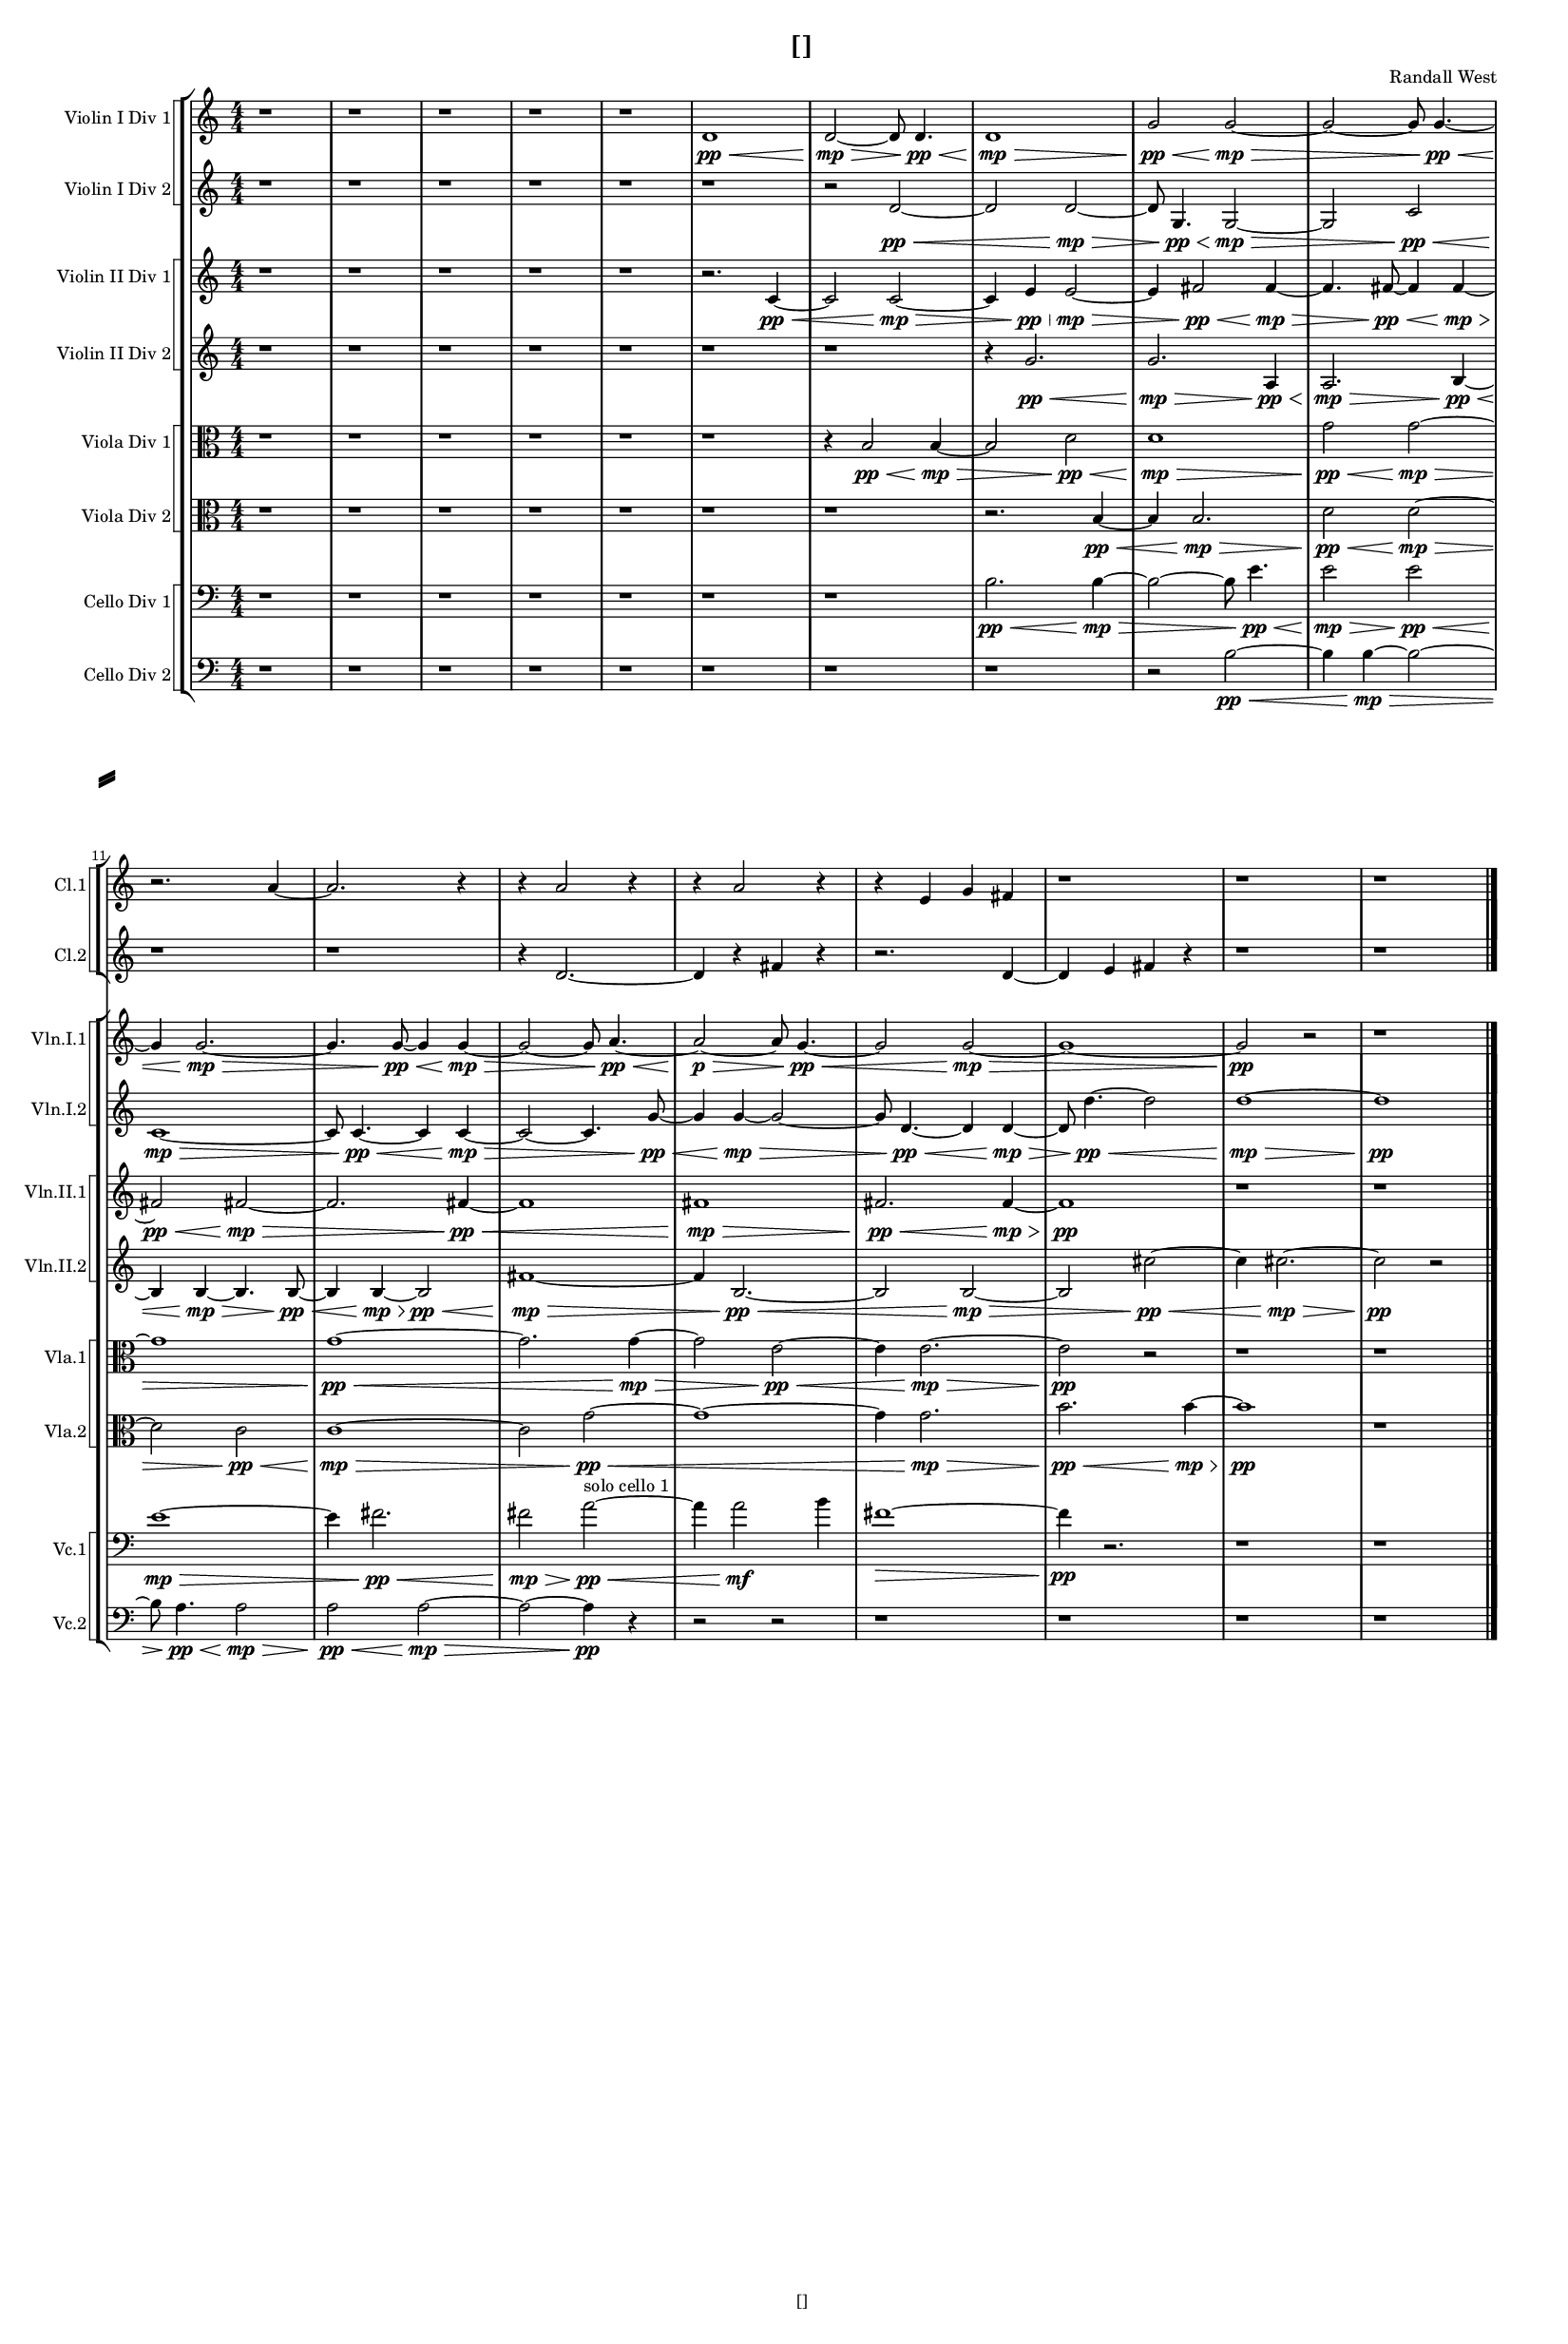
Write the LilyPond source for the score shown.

% 2016-09-04 01:27

\version "2.18.2"
\language "english"

#(set-global-staff-size 16)

\header {
    composer = \markup { "Randall West" }
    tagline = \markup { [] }
    title = \markup { [] }
}

\layout {
    \context {
        \Staff \RemoveEmptyStaves
        \override VerticalAxisGroup.remove-first = ##t
    }
    \context {
        \RhythmicStaff \RemoveEmptyStaves
        \override VerticalAxisGroup.remove-first = ##t
    }
    \context {
        \Staff \RemoveEmptyStaves
        \override VerticalAxisGroup.remove-first = ##t
    }
    \context {
        \RhythmicStaff \RemoveEmptyStaves
        \override VerticalAxisGroup.remove-first = ##t
    }
}

\paper {
    bottom-margin = 0.5\in
    left-margin = 0.75\in
    paper-height = 17\in
    paper-width = 11\in
    right-margin = 0.5\in
    system-separator-markup = \slashSeparator
    system-system-spacing = #'((basic-distance . 0) (minimum-distance . 0) (padding . 20) (stretchability . 0))
    top-margin = 0.5\in
}

\score {
    \new Score <<
        \new StaffGroup <<
            \new StaffGroup \with {
                systemStartDelimiter = #'SystemStartSquare
            } <<
                \new Staff {
                    \set Staff.instrumentName = \markup { "Flute 1" }
                    \set Staff.shortInstrumentName = \markup { Fl.1 }
                    {
                        \numericTimeSignature
                        \time 4/4
                        \bar "||"
                        \accidentalStyle modern-cautionary
                        R1 * 18
                    }
                }
                \new Staff {
                    \set Staff.instrumentName = \markup { "Flute 2" }
                    \set Staff.shortInstrumentName = \markup { Fl.2 }
                    {
                        \numericTimeSignature
                        \time 4/4
                        \bar "||"
                        \accidentalStyle modern-cautionary
                        R1 * 18
                    }
                }
                \new Staff {
                    \set Staff.instrumentName = \markup { "Flute 3" }
                    \set Staff.shortInstrumentName = \markup { Fl.3 }
                    {
                        \numericTimeSignature
                        \time 4/4
                        \bar "||"
                        \accidentalStyle modern-cautionary
                        R1 * 18
                    }
                }
            >>
            \new StaffGroup \with {
                systemStartDelimiter = #'SystemStartSquare
            } <<
                \new Staff {
                    \set Staff.instrumentName = \markup { "Oboe 1" }
                    \set Staff.shortInstrumentName = \markup { Ob.1 }
                    {
                        \numericTimeSignature
                        \time 4/4
                        \bar "||"
                        \accidentalStyle modern-cautionary
                        R1 * 18
                    }
                }
                \new Staff {
                    \set Staff.instrumentName = \markup { "Oboe 2" }
                    \set Staff.shortInstrumentName = \markup { Ob.2 }
                    {
                        \numericTimeSignature
                        \time 4/4
                        \bar "||"
                        \accidentalStyle modern-cautionary
                        R1 * 18
                    }
                }
            >>
            \new StaffGroup \with {
                systemStartDelimiter = #'SystemStartSquare
            } <<
                \new Staff {
                    \set Staff.instrumentName = \markup { "Clarinet 1" }
                    \set Staff.shortInstrumentName = \markup { Cl.1 }
                    {
                        \numericTimeSignature
                        \time 4/4
                        \bar "||"
                        \accidentalStyle modern-cautionary
                        r1
                        r1
                        r1
                        r1
                        r1
                        r1
                        r1
                        r1
                        r1
                        r1
                        r2.
                        a'4 ~
                        a'2.
                        r4
                        r4
                        a'2
                        r4
                        r4
                        a'2
                        r4
                        r4
                        e'4
                        g'4
                        fs'4
                        r1
                        r1
                        r1
                    }
                }
                \new Staff {
                    \set Staff.instrumentName = \markup { "Clarinet 2" }
                    \set Staff.shortInstrumentName = \markup { Cl.2 }
                    {
                        \numericTimeSignature
                        \time 4/4
                        \bar "||"
                        \accidentalStyle modern-cautionary
                        r1
                        r1
                        r1
                        r1
                        r1
                        r1
                        r1
                        r1
                        r1
                        r1
                        r1
                        r1
                        r4
                        d'2. ~
                        d'4
                        r4
                        fs'4
                        r4
                        r2.
                        d'4 ~
                        d'4
                        e'4
                        fs'4
                        r4
                        r1
                        r1
                    }
                }
            >>
            \new StaffGroup \with {
                systemStartDelimiter = #'SystemStartSquare
            } <<
                \new Staff {
                    \clef "bass"
                    \set Staff.instrumentName = \markup { "Bassoon 1" }
                    \set Staff.shortInstrumentName = \markup { Bsn.1 }
                    {
                        \numericTimeSignature
                        \time 4/4
                        \bar "||"
                        \accidentalStyle modern-cautionary
                        R1 * 18
                    }
                }
                \new Staff {
                    \clef "bass"
                    \set Staff.instrumentName = \markup { "Bassoon 2" }
                    \set Staff.shortInstrumentName = \markup { Bsn.2 }
                    {
                        \numericTimeSignature
                        \time 4/4
                        \bar "||"
                        \accidentalStyle modern-cautionary
                        R1 * 18
                    }
                }
            >>
        >>
        \new StaffGroup <<
            \new StaffGroup \with {
                systemStartDelimiter = #'SystemStartSquare
            } <<
                \new Staff {
                    \set Staff.instrumentName = \markup { "Horn in F 1" }
                    \set Staff.shortInstrumentName = \markup { Hn.1 }
                    {
                        \numericTimeSignature
                        \time 4/4
                        \bar "||"
                        \accidentalStyle modern-cautionary
                        R1 * 18
                    }
                }
                \new Staff {
                    \set Staff.instrumentName = \markup { "Horn in F 2" }
                    \set Staff.shortInstrumentName = \markup { Hn.2 }
                    {
                        \numericTimeSignature
                        \time 4/4
                        \bar "||"
                        \accidentalStyle modern-cautionary
                        R1 * 18
                    }
                }
            >>
            \new StaffGroup \with {
                systemStartDelimiter = #'SystemStartSquare
            } <<
                \new Staff {
                    \set Staff.instrumentName = \markup { "Trumpet in C 1" }
                    \set Staff.shortInstrumentName = \markup { Tpt.1 }
                    {
                        \numericTimeSignature
                        \time 4/4
                        \bar "||"
                        \accidentalStyle modern-cautionary
                        R1 * 18
                    }
                }
                \new Staff {
                    \set Staff.instrumentName = \markup { "Trumpet in C 2" }
                    \set Staff.shortInstrumentName = \markup { Tpt.2 }
                    {
                        \numericTimeSignature
                        \time 4/4
                        \bar "||"
                        \accidentalStyle modern-cautionary
                        R1 * 18
                    }
                }
            >>
            \new StaffGroup \with {
                systemStartDelimiter = #'SystemStartSquare
            } <<
                \new Staff {
                    \clef "bass"
                    \set Staff.instrumentName = \markup { "Tenor Trombone 1" }
                    \set Staff.shortInstrumentName = \markup { Tbn.1 }
                    {
                        \numericTimeSignature
                        \time 4/4
                        \bar "||"
                        \accidentalStyle modern-cautionary
                        R1 * 18
                    }
                }
                \new Staff {
                    \clef "bass"
                    \set Staff.instrumentName = \markup { "Tenor Trombone 2" }
                    \set Staff.shortInstrumentName = \markup { Tbn.2 }
                    {
                        \numericTimeSignature
                        \time 4/4
                        \bar "||"
                        \accidentalStyle modern-cautionary
                        R1 * 18
                    }
                }
            >>
            \new Staff {
                \clef "bass"
                \set Staff.instrumentName = \markup { Tuba }
                \set Staff.shortInstrumentName = \markup { Tba }
                {
                    \numericTimeSignature
                    \time 4/4
                    \bar "||"
                    \accidentalStyle modern-cautionary
                    R1 * 18
                }
            }
        >>
        \new StaffGroup <<
            \new RhythmicStaff {
                \clef "percussion"
                \set Staff.instrumentName = \markup { "Percussion 1" }
                \set Staff.shortInstrumentName = \markup { Perc.1 }
                {
                    \numericTimeSignature
                    \time 4/4
                    \bar "||"
                    \accidentalStyle modern-cautionary
                    R1 * 18
                }
            }
            \new RhythmicStaff {
                \clef "percussion"
                \set Staff.instrumentName = \markup { "Percussion 2" }
                \set Staff.shortInstrumentName = \markup { Perc.2 }
                {
                    \numericTimeSignature
                    \time 4/4
                    \bar "||"
                    \accidentalStyle modern-cautionary
                    R1 * 18
                }
            }
        >>
        \new StaffGroup <<
            \new StaffGroup \with {
                systemStartDelimiter = #'SystemStartSquare
            } <<
                \new Staff {
                    \set Staff.instrumentName = \markup { "Violin I Div 1" }
                    \set Staff.shortInstrumentName = \markup { Vln.I.1 }
                    {
                        \numericTimeSignature
                        \time 4/4
                        \bar "||"
                        \accidentalStyle modern-cautionary
                        r1
                        r1
                        r1
                        r1
                        r1
                        d'1 \pp \<
                        d'2 \mp ~ \>
                        d'8
                        d'4. \pp \<
                        d'1 \mp \>
                        g'2 \pp \<
                        g'2 \mp ~ \>
                        g'2 ~
                        g'8
                        g'4. \pp ~ \<
                        g'4
                        g'2. \mp ~ \>
                        g'4.
                        g'8 \pp ~ \<
                        g'4
                        g'4 \mp ~ \>
                        g'2 ~
                        g'8
                        a'4. \pp ~ \<
                        a'2 \p ~ \>
                        a'8
                        g'4. \pp ~ \<
                        g'2
                        g'2 \mp ~ \>
                        g'1 ~
                        g'2 \pp
                        r2
                        r1
                    }
                }
                \new Staff {
                    \set Staff.instrumentName = \markup { "Violin I Div 2" }
                    \set Staff.shortInstrumentName = \markup { Vln.I.2 }
                    {
                        \numericTimeSignature
                        \time 4/4
                        \bar "||"
                        \accidentalStyle modern-cautionary
                        r1
                        r1
                        r1
                        r1
                        r1
                        r1
                        r2
                        d'2 \pp ~ \<
                        d'2
                        d'2 \mp ~ \>
                        d'8
                        g4. \pp \<
                        g2 \mp ~ \>
                        g2
                        c'2 \pp \<
                        c'1 \mp ~ \>
                        c'8
                        c'4. \pp ~ \<
                        c'4
                        c'4 \mp ~ \>
                        c'2 ~
                        c'4.
                        g'8 \pp ~ \<
                        g'4
                        g'4 \mp ~ \>
                        g'2 ~
                        g'8
                        d'4. \pp ~ \<
                        d'4
                        d'4 \mp ~ \>
                        d'8
                        d''4. \pp ~ \<
                        d''2
                        d''1 \mp ~ \>
                        d''1 \pp
                    }
                }
            >>
            \new StaffGroup \with {
                systemStartDelimiter = #'SystemStartSquare
            } <<
                \new Staff {
                    \set Staff.instrumentName = \markup { "Violin II Div 1" }
                    \set Staff.shortInstrumentName = \markup { Vln.II.1 }
                    {
                        \numericTimeSignature
                        \time 4/4
                        \bar "||"
                        \accidentalStyle modern-cautionary
                        r1
                        r1
                        r1
                        r1
                        r1
                        r2.
                        c'4 \pp ~ \<
                        c'2
                        c'2 \mp ~ \>
                        c'4
                        e'4 \pp \<
                        e'2 \mp ~ \>
                        e'4
                        fs'2 \pp \<
                        fs'4 \mp ~ \>
                        fs'4.
                        fs'8 \pp ~ \<
                        fs'4
                        fs'4 \mp ~ \>
                        fs'2 \pp \<
                        fs'2 \mp ~ \>
                        fs'2.
                        fs'4 \pp ~ \<
                        fs'1
                        fs'1 \mp \>
                        fs'2. \pp \<
                        fs'4 \mp ~ \>
                        fs'1 \pp
                        r1
                        r1
                    }
                }
                \new Staff {
                    \set Staff.instrumentName = \markup { "Violin II Div 2" }
                    \set Staff.shortInstrumentName = \markup { Vln.II.2 }
                    {
                        \numericTimeSignature
                        \time 4/4
                        \bar "||"
                        \accidentalStyle modern-cautionary
                        r1
                        r1
                        r1
                        r1
                        r1
                        r1
                        r1
                        r4
                        g'2. \pp \<
                        g'2. \mp \>
                        a4 \pp \<
                        a2. \mp \>
                        b4 \pp ~ \<
                        b4
                        b4 \mp ~ \>
                        b4.
                        b8 \pp ~ \<
                        b4
                        b4 \mp ~ \>
                        b2 \pp \<
                        fs'1 \mp ~ \>
                        fs'4
                        b2. \pp ~ \<
                        b2
                        b2 \mp ~ \>
                        b2
                        cs''2 \pp ~ \<
                        cs''4
                        cs''2. \mp ~ \>
                        cs''2 \pp
                        r2
                    }
                }
            >>
            \new StaffGroup \with {
                systemStartDelimiter = #'SystemStartSquare
            } <<
                \new Staff {
                    \clef "alto"
                    \set Staff.instrumentName = \markup { "Viola Div 1" }
                    \set Staff.shortInstrumentName = \markup { Vla.1 }
                    {
                        \numericTimeSignature
                        \time 4/4
                        \bar "||"
                        \accidentalStyle modern-cautionary
                        r1
                        r1
                        r1
                        r1
                        r1
                        r1
                        r4
                        b2 \pp \<
                        b4 \mp ~ \>
                        b2
                        d'2 \pp \<
                        d'1 \mp \>
                        g'2 \pp \<
                        g'2 \mp ~ \>
                        g'1
                        g'1 \pp ~ \<
                        g'2.
                        g'4 \mp ~ \>
                        g'2
                        e'2 \pp ~ \<
                        e'4
                        e'2. \mp ~ \>
                        e'2 \pp
                        r2
                        r1
                        r1
                    }
                }
                \new Staff {
                    \clef "alto"
                    \set Staff.instrumentName = \markup { "Viola Div 2" }
                    \set Staff.shortInstrumentName = \markup { Vla.2 }
                    {
                        \numericTimeSignature
                        \time 4/4
                        \bar "||"
                        \accidentalStyle modern-cautionary
                        r1
                        r1
                        r1
                        r1
                        r1
                        r1
                        r1
                        r2.
                        b4 \pp ~ \<
                        b4
                        b2. \mp \>
                        d'2 \pp \<
                        d'2 \mp ~ \>
                        d'2
                        c'2 \pp \<
                        c'1 \mp ~ \>
                        c'2
                        g'2 \pp ~ \<
                        g'1 ~
                        g'4
                        g'2. \mp \>
                        b'2. \pp \<
                        b'4 \mp ~ \>
                        b'1 \pp
                        r1
                    }
                }
            >>
            \new StaffGroup \with {
                systemStartDelimiter = #'SystemStartSquare
            } <<
                \new Staff {
                    \clef "bass"
                    \set Staff.instrumentName = \markup { "Cello Div 1" }
                    \set Staff.shortInstrumentName = \markup { Vc.1 }
                    {
                        \numericTimeSignature
                        \time 4/4
                        \bar "||"
                        \accidentalStyle modern-cautionary
                        r1
                        r1
                        r1
                        r1
                        r1
                        r1
                        r1
                        b2. \pp \<
                        b4 \mp ~ \>
                        b2 ~
                        b8
                        e'4. \pp \<
                        e'2 \mp \>
                        e'2 \pp \<
                        e'1 \mp ~ \>
                        e'4
                        fs'2. \pp \<
                        fs'2 \mp \>
                        a'2 \pp ~ \< ^ \markup { "solo cello 1" }
                        a'4
                        a'2 \mf
                        b'4
                        fs'1 ~ \>
                        fs'4 \pp
                        r2.
                        r1
                        r1
                    }
                }
                \new Staff {
                    \clef "bass"
                    \set Staff.instrumentName = \markup { "Cello Div 2" }
                    \set Staff.shortInstrumentName = \markup { Vc.2 }
                    {
                        \numericTimeSignature
                        \time 4/4
                        \bar "||"
                        \accidentalStyle modern-cautionary
                        r1
                        r1
                        r1
                        r1
                        r1
                        r1
                        r1
                        r1
                        r2
                        b2 \pp ~ \<
                        b4
                        b4 \mp ~ \>
                        b2 ~
                        b8
                        a4. \pp \<
                        a2 \mp \>
                        a2 \pp \<
                        a2 \mp ~ \>
                        a2 ~
                        a4 \pp
                        r4
                        r2
                        r2
                        r1
                        r1
                        r1
                        r1
                    }
                }
            >>
            \new Staff {
                \clef "bass"
                \set Staff.instrumentName = \markup { Bass }
                \set Staff.shortInstrumentName = \markup { Cb }
                {
                    \numericTimeSignature
                    \time 4/4
                    \bar "||"
                    \accidentalStyle modern-cautionary
                    R1 * 18
                }
            }
        >>
        \new StaffGroup <<
            \new Staff {
                \set Staff.instrumentName = \markup { "Line 1" }
                \set Staff.shortInstrumentName = \markup { 1: }
                {
                    \numericTimeSignature
                    \time 4/4
                    \bar "||"
                    \accidentalStyle modern-cautionary
                    R1 * 18
                }
            }
            \new Staff {
                \set Staff.instrumentName = \markup { "Line 2" }
                \set Staff.shortInstrumentName = \markup { 2: }
                {
                    \numericTimeSignature
                    \time 4/4
                    \bar "||"
                    \accidentalStyle modern-cautionary
                    R1 * 18
                }
            }
            \new Staff {
                \set Staff.instrumentName = \markup { "Line 3" }
                \set Staff.shortInstrumentName = \markup { 3: }
                {
                    \numericTimeSignature
                    \time 4/4
                    \bar "||"
                    \accidentalStyle modern-cautionary
                    R1 * 18
                }
            }
            \new Staff {
                \set Staff.instrumentName = \markup { "Line 4" }
                \set Staff.shortInstrumentName = \markup { 4: }
                {
                    \numericTimeSignature
                    \time 4/4
                    \bar "||"
                    \accidentalStyle modern-cautionary
                    R1 * 18
                }
            }
            \new Staff {
                \set Staff.instrumentName = \markup { "Line 5" }
                \set Staff.shortInstrumentName = \markup { 5: }
                {
                    \numericTimeSignature
                    \time 4/4
                    \bar "||"
                    \accidentalStyle modern-cautionary
                    R1 * 18
                }
            }
            \new Staff {
                \set Staff.instrumentName = \markup { "Line 6" }
                \set Staff.shortInstrumentName = \markup { 6: }
                {
                    \numericTimeSignature
                    \time 4/4
                    \bar "||"
                    \accidentalStyle modern-cautionary
                    R1 * 18
                }
            }
            \new Staff {
                \set Staff.instrumentName = \markup { "Line 7" }
                \set Staff.shortInstrumentName = \markup { 7: }
                {
                    \numericTimeSignature
                    \time 4/4
                    \bar "||"
                    \accidentalStyle modern-cautionary
                    R1 * 18
                }
            }
            \new Staff {
                \set Staff.instrumentName = \markup { "Line 8" }
                \set Staff.shortInstrumentName = \markup { 8: }
                {
                    \numericTimeSignature
                    \time 4/4
                    \bar "||"
                    \accidentalStyle modern-cautionary
                    R1 * 18
                }
            }
            \new Staff {
                \set Staff.instrumentName = \markup { "Line 9" }
                \set Staff.shortInstrumentName = \markup { 9: }
                {
                    \numericTimeSignature
                    \time 4/4
                    \bar "||"
                    \accidentalStyle modern-cautionary
                    R1 * 18
                    \bar "|."
                }
            }
        >>
    >>
}